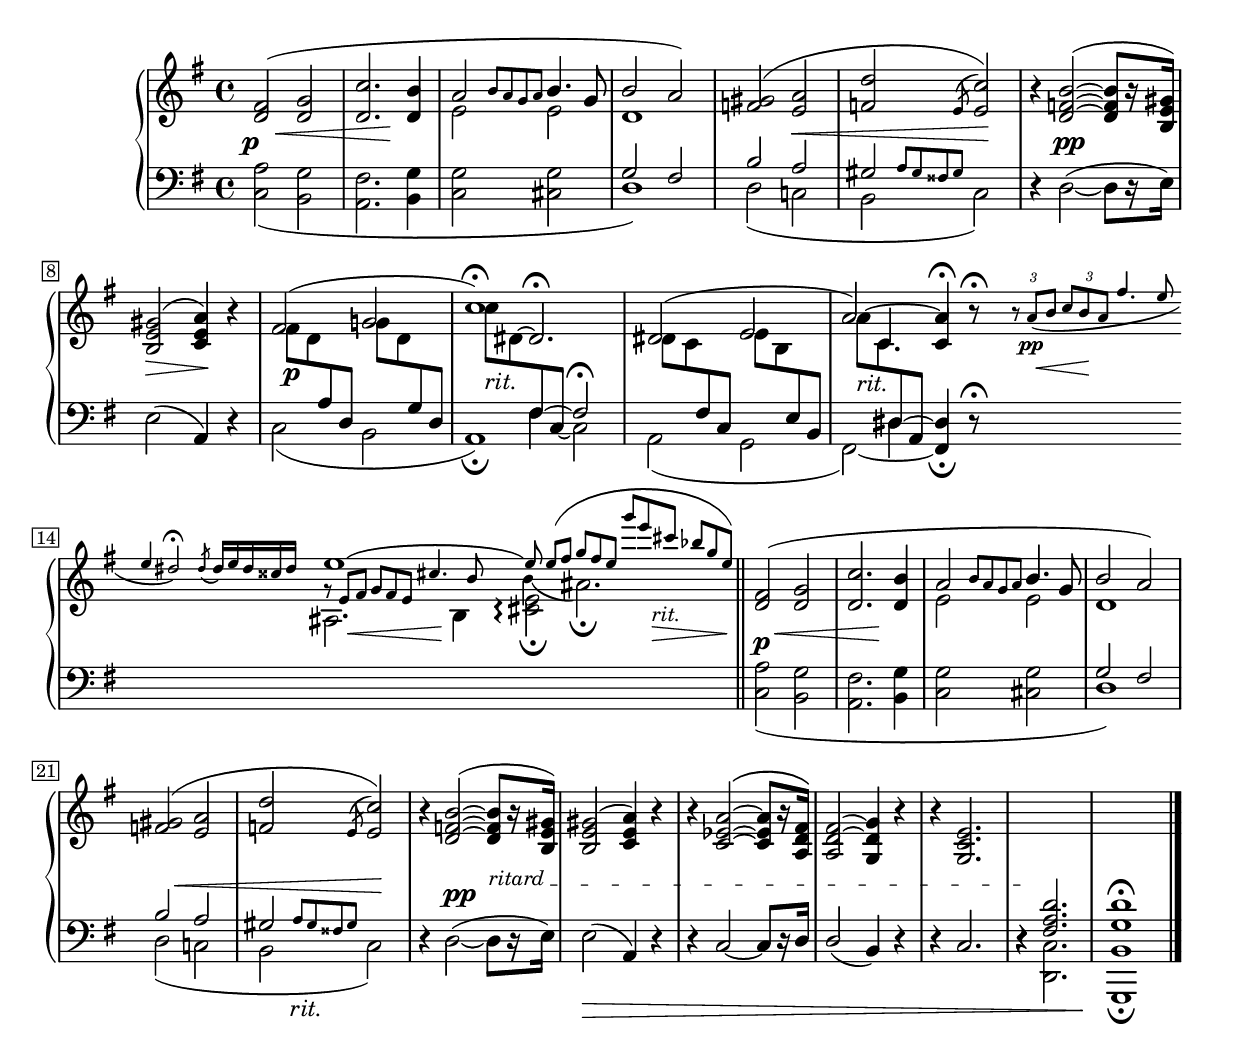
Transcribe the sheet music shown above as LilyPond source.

Global = {
  \key g \major
  \time 4/4
  \include "../global.ly"
}

bottom = \change Staff = "lower"
ritardando = { \override TextSpanner.bound-details.left.text = \markup { \small "ritard " } }
top = \change Staff = "upper"

Sopran = \context Voice = "one" \relative c' {
  \voiceOne
  \override MultiMeasureRest.staff-position = #0
  \override Rest.staff-position = #0
  %1
  | <d fis>2( <d g>
  | <d c'>2. <d b'>4
  | a'2 \grace { b8[ a g a] } b4. g8
  | b2 a)
  %5
  | <f! gis>2( <e a>
  | <f! d'>2 \acciaccatura e8 <e c'>2)
  | r4 <d f! b>2~( <d f b>8[ r16 <b e gis>])
  | <b e gis>2( <c e a>4) r
  | << { fis2( g! } \\ >>
  %10
  | << {
      c1)\fermata
    } \\ {
      s8 \hideNotes dis,8^~ \unHideNotes \stemUp dis2.^\fermata
    } \\ {
      s4 \bottom\stemDown fis,~ \stemUp fis2\fermata
    } >>
  | << { dis'2( e } \\ >>
  | << {
      a2) a4\fermata b8*2\rest\fermata
    } \\ {
      \mergeDifferentlyDottedOn
      s8 \stemUp c,4. c4 s
    } \\ {
      \bottom s4 \stemDown dis,~ \stemUp dis s
    } >>
  | \override Score.BarLine.transparent = ##t
    \override Score.SpanBar.transparent = ##t
    s1
  | s1
  %15
  | \shape #'((0 . 0) (0 . 0.8) (0 . 0.8) (0 . 0)) Tie
    e''1~
  | \magnifyMusic 0.75 {
      \omit TupletBracket
      \omit TupletNumber
      \tuplet 3/2 { e8 e[( fis] } \tuplet 3/2 { g[ fis e] }
      \tuplet 3/2 { g'[ e cis] } \tuplet 3/2 { bes[ g e]) }
    }
  \bar "||"
  | \override Score.BarLine.transparent = ##f
    \override Score.SpanBar.transparent = ##f
    <d, fis>2( <d g>
  | <d c'>2. <d b'>4
  | a'2 \grace { b8[ a g a] } b4. g8
  %20
  | b2 a)
  | <f! gis>2( <e a>
  | <f! d'>2 \acciaccatura e8 <e c'>2)
  | r4 <d f! b>2~( <d f b>8[ r16 <b e gis>])
  | <b e gis>2( <c e a>4) r
  %25
  | r <c ees a>2~\( <c ees a>8[ r16 <a d fis>]\)
  | <a d fis>2~( <g d' g)>4) r
  | r <g c e>2.
  | \bottom
    r4 <fis a d>2.
  | <g d'>1\fermata
    \top
  \fine
}

Alto = \context Voice = "two" \relative c' {
  \voiceTwo
  \override MultiMeasureRest.staff-position = #0
  \override Rest.staff-position = #0
  \set tieWaitForNote = ##t
  %1
  | s1*2
  | e2 e
  | d1
  %5
  | s1*4
  | \override Beam.positions = #'(-4.5 . -5.5)
    fis8\p[ d \bottom\stemUp a d,]
    \top\stemDown g'8[ d \bottom\stemUp g, d]
  %10
  | \top\stemDown c''[_\markup { "rit." } dis, \bottom\stemUp fis, c~]
    \stemDown c2
  | \override Beam.positions = #'(-5 . -6)
    \top\stemDown dis'8[ c \bottom\stemUp fis, c]
    \top\stemDown e'8[ b \bottom\stemUp e, b]
  | \top\stemDown a''8^~[_\markup { \raise #-5 "rit." } c, \bottom\stemUp dis, a]
    \top\hideNotes a''4 \unHideNotes s
    \revert Beam.positions
    \stemUp\tupletNeutral
    \magnifyMusic 0.75 {
      \omit TupletBracket
      \tuplet 3/2 { r8 a(\pp b } \tuplet 3/2 { c b a } fis'4. e8
  |   e4 dis2^\fermata)
      \omit TupletNumber
      \acciaccatura dis8 \tuplet 5/4 { dis16 e dis cisis dis }
  %15
  |   %\undo\omit TupletNumber
      \tupletDown
      \tuplet 3/2 { g,8\rest e fis } \tuplet 3/2 { g fis e }
      cis'4. b8
  |   s1
    }
  | s1*2
  | \stemDown e,2 e
  %20
  | d1
  | s1*4
  %25
  | s1
  | s1
  | s1
  | s1
  | s1
}

Tenor = \context Voice = "three" \relative c' {
  \voiceThree
  \override MultiMeasureRest.staff-position = #0
  \override Rest.staff-position = #0
  %1
  | s1*3
  | g2 fis
  %5
  | b a
  | gis \grace { a8[ gis fisis gis] } s2
  | s1*8
  | \top\stemDown ais2. b4
  | << {
      \once\override Arpeggio.positions = #'(-4 . -2)
      \stemDown <cis e>2\arpeggio_\fermata s2
    } \\ {
      \magnifyMusic 0.75 {
        \shape #'((0.5 . 1.2) (0 . 1) (0 . 0.5) (0 . 0)) Slur
        \once\override NoteColumn.force-hshift = #-0.2
        b'4(
      }
      ais2.\fermata)
    } >>
  | s1*3
    \bottom
  %20
  | \stemUp g,2 fis
  | b a
  | gis \grace { a8[ gis fisis gis] } s2
  | s1*2
  %25
  | s1
  | s1
  | s1
  | s1
  | s1
}

Bass = \context Voice = "four" \relative c {
  \voiceFour
  \override MultiMeasureRest.staff-position = #0
  \override Rest.staff-position = #0
  %1
  | <c a'>2( <b g'>
  | <a fis'>2. <b g'>4
  | <c g'>2 <cis g'>
  | d1)
  %5
  | d2( c!
  | b c)
  | r4 d2~^( d8[ r16 e])
  | e2^( \stemUp a,4) \stemDown r
  | \shape #'((0 . 1) (0 . 0) (0 . 1) (0 . 1.4)) Slur
    c2( b
  %10
  | a1)\fermata
  | a2( g
  | fis~) \stemUp fis4\fermata r8*2^\fermata
  | s1
  | s1
  %15
  | s1
  | s1
  | \stemDown
    <c' a'>2( <b g'>
  | <a fis'>2. <b g'>4
  | <c g'>2 <cis g'>
  %20
  | d1)
  | d2( c!
  | b_\markup { \hspace #3 "rit."  } c)
  | r4 d2~^( d8[ r16 e])
  | e2^(\> \stemUp a,4) \stemDown r
  %25
  | r4 \stemUp c2~ c8[ r16 d]
  | d2( b4) r
  | r c2.
  | r4 \stemDown <d, c'>2.
  | <g, b'>1\fermata\!
  \fine
}

centerDynamics = {
  %1
  | s4-\markup { \hspace #-1 \dynamic p } s\< s s
  | s s s\! s
  | s1*2
  %5
  | s4 s s\< s
  | s4 s s\! s
  | s4 s4-\markup { \hspace #-0.4 \dynamic pp } s2
  | s4\> s s\! s
  | s1
  %10
  | s1*3
  | s8 s\< s s\! s4 s
  | s1
  %15
  | s8 s\< s s s s\! s s
  | s8 s s s s s\>^\markup { \small "rit." } s s
  | s4\!-\markup { \dynamic p } s\< s s
  | s s s\! s
  | s1
  %20
  | s1
  | s4 s\< s s
  | s s s\! s
  | s4 s4-\markup { \dynamic pp } s\ritardando s\startTextSpan
  | s1*4
  | s1\stopTextSpan
}

\score {
  \new PianoStaff
  <<
    \accidentalStyle Score.piano
    \context Staff = "upper" <<
      \set Staff.midiInstrument = #"acoustic grand"
      \Global
      \clef treble
      \Sopran
      \Alto
    >>
    \context Dynamics <<
      \Global \centerDynamics
    >>
    \context Staff = "lower" <<
      \set Staff.midiInstrument = #"acoustic grand"
      \Global
      \clef bass
      \Tenor
      \Bass
    >>
  >>
  \header {
    %composer = "Robert Schumann"
    %opus = "Op. 15"
    title = \markup { "13. Der Dichter spricht" }
    subtitle = \markup {
      \column {
        \line { "(The Poet Speaks)" }
        % workaround to insert some vertical space after the subtitle
        \line { " " }
      }
    }
  }
  \layout {
    \context {
      \PianoStaff
      % More space between staves in the same PianoStaff
      %\override StaffGrouper.staff-staff-spacing.minimum-distance = 12
      \override TextScript.font-shape = #'italic
    }
  }
  \midi {
    \tempo 4 = 100
  }
}
